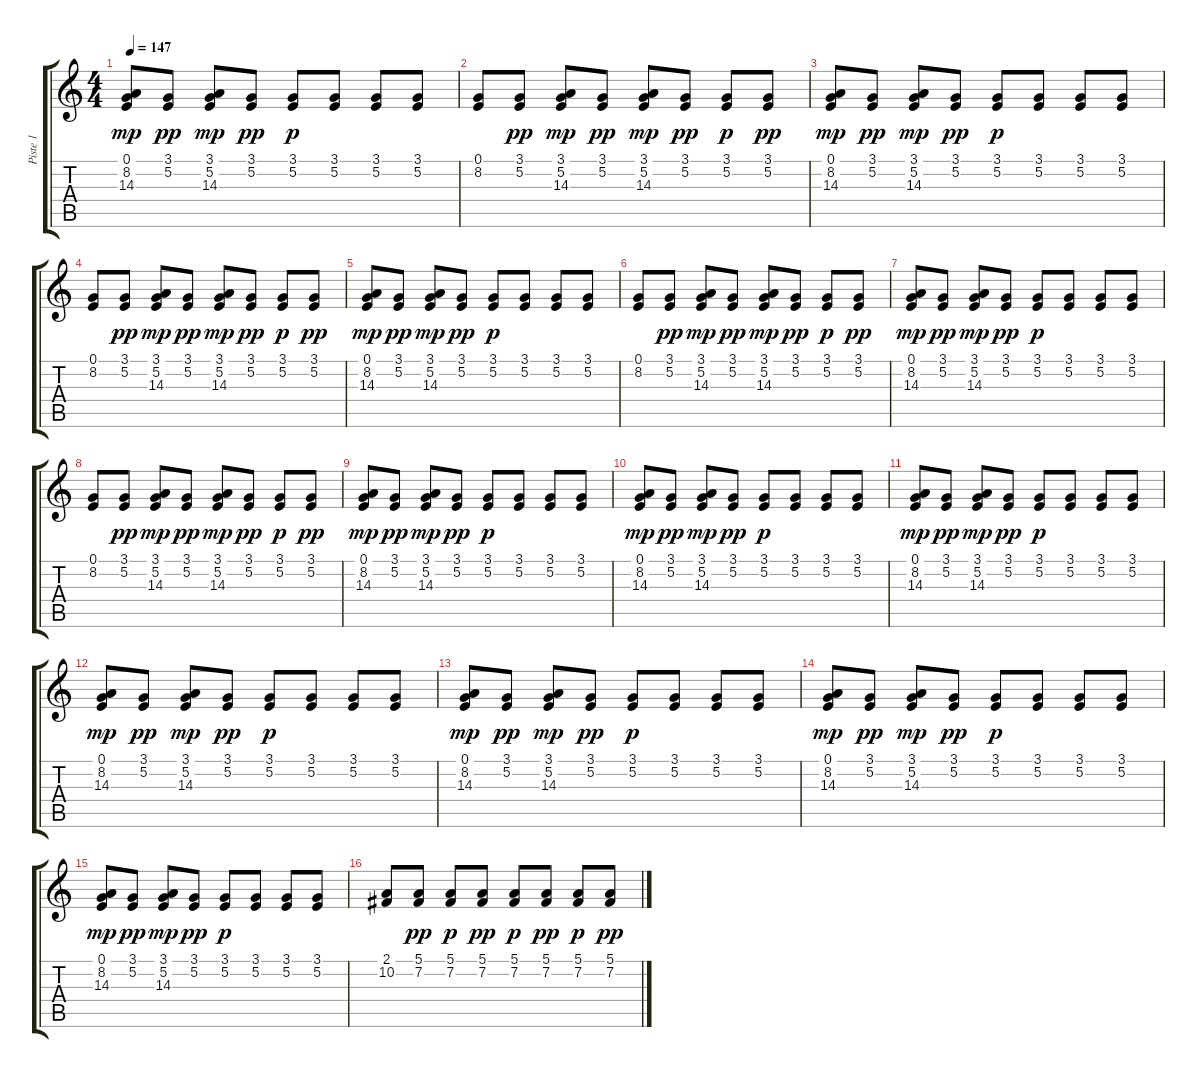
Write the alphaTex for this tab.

\track ("Piste 1" "Piste 1") {instrument clavinet}
\staff {score tabs}
\tuning (E4 B3 G3 D3 A2 E2) {hide}
\ts (4 4)
\tempo 147
\clef g2
\ks c
(0.1 8.2 14.3).8{dy mp} (3.1 5.2).8{dy pp} (3.1 5.2 14.3).8{dy mp} (3.1 5.2).8{dy pp} (3.1 5.2).8{dy p} (3.1 5.2).8 (3.1 5.2).8 (3.1 5.2).8 |
(0.1 8.2).8 (3.1 5.2).8{dy pp} (3.1 5.2 14.3).8{dy mp} (3.1 5.2).8{dy pp} (3.1 5.2 14.3).8{dy mp} (3.1 5.2).8{dy pp} (3.1 5.2).8{dy p} (3.1 5.2).8{dy pp} |
(0.1 8.2 14.3).8{dy mp} (3.1 5.2).8{dy pp} (3.1 5.2 14.3).8{dy mp} (3.1 5.2).8{dy pp} (3.1 5.2).8{dy p} (3.1 5.2).8 (3.1 5.2).8 (3.1 5.2).8 |
(0.1 8.2).8 (3.1 5.2).8{dy pp} (3.1 5.2 14.3).8{dy mp} (3.1 5.2).8{dy pp} (3.1 5.2 14.3).8{dy mp} (3.1 5.2).8{dy pp} (3.1 5.2).8{dy p} (3.1 5.2).8{dy pp} |
(0.1 8.2 14.3).8{dy mp} (3.1 5.2).8{dy pp} (3.1 5.2 14.3).8{dy mp} (3.1 5.2).8{dy pp} (3.1 5.2).8{dy p} (3.1 5.2).8 (3.1 5.2).8 (3.1 5.2).8 |
(0.1 8.2).8 (3.1 5.2).8{dy pp} (3.1 5.2 14.3).8{dy mp} (3.1 5.2).8{dy pp} (3.1 5.2 14.3).8{dy mp} (3.1 5.2).8{dy pp} (3.1 5.2).8{dy p} (3.1 5.2).8{dy pp} |
(0.1 8.2 14.3).8{dy mp} (3.1 5.2).8{dy pp} (3.1 5.2 14.3).8{dy mp} (3.1 5.2).8{dy pp} (3.1 5.2).8{dy p} (3.1 5.2).8 (3.1 5.2).8 (3.1 5.2).8 |
(0.1 8.2).8 (3.1 5.2).8{dy pp} (3.1 5.2 14.3).8{dy mp} (3.1 5.2).8{dy pp} (3.1 5.2 14.3).8{dy mp} (3.1 5.2).8{dy pp} (3.1 5.2).8{dy p} (3.1 5.2).8{dy pp} |
(0.1 8.2 14.3).8{dy mp} (3.1 5.2).8{dy pp} (3.1 5.2 14.3).8{dy mp} (3.1 5.2).8{dy pp} (3.1 5.2).8{dy p} (3.1 5.2).8 (3.1 5.2).8 (3.1 5.2).8 |
(0.1 8.2 14.3).8{dy mp} (3.1 5.2).8{dy pp} (3.1 5.2 14.3).8{dy mp} (3.1 5.2).8{dy pp} (3.1 5.2).8{dy p} (3.1 5.2).8 (3.1 5.2).8 (3.1 5.2).8 |
(0.1 8.2 14.3).8{dy mp} (3.1 5.2).8{dy pp} (3.1 5.2 14.3).8{dy mp} (3.1 5.2).8{dy pp} (3.1 5.2).8{dy p} (3.1 5.2).8 (3.1 5.2).8 (3.1 5.2).8 |
(0.1 8.2 14.3).8{dy mp} (3.1 5.2).8{dy pp} (3.1 5.2 14.3).8{dy mp} (3.1 5.2).8{dy pp} (3.1 5.2).8{dy p} (3.1 5.2).8 (3.1 5.2).8 (3.1 5.2).8 |
(0.1 8.2 14.3).8{dy mp} (3.1 5.2).8{dy pp} (3.1 5.2 14.3).8{dy mp} (3.1 5.2).8{dy pp} (3.1 5.2).8{dy p} (3.1 5.2).8 (3.1 5.2).8 (3.1 5.2).8 |
(0.1 8.2 14.3).8{dy mp} (3.1 5.2).8{dy pp} (3.1 5.2 14.3).8{dy mp} (3.1 5.2).8{dy pp} (3.1 5.2).8{dy p} (3.1 5.2).8 (3.1 5.2).8 (3.1 5.2).8 |
(0.1 8.2 14.3).8{dy mp} (3.1 5.2).8{dy pp} (3.1 5.2 14.3).8{dy mp} (3.1 5.2).8{dy pp} (3.1 5.2).8{dy p} (3.1 5.2).8 (3.1 5.2).8 (3.1 5.2).8 |
(2.1 10.2).8 (5.1 7.2).8{dy pp} (5.1 7.2).8{dy p} (5.1 7.2).8{dy pp} (5.1 7.2).8{dy p} (5.1 7.2).8{dy pp} (5.1 7.2).8{dy p} (5.1 7.2).8{dy pp}
